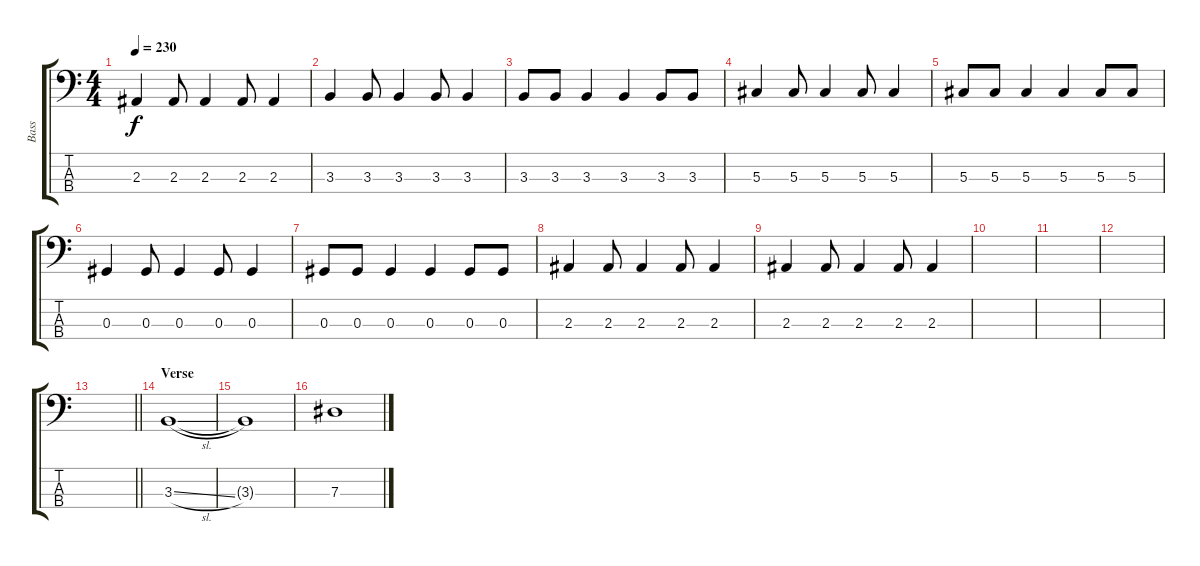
\track ("Bass" "Bass") {instrument electricbasspick}
\staff {score tabs}
\tuning (Gb2 Db2 Ab1 Eb1) {hide}
\ts (4 4)
\tempo 230
\clef f4
\ks c
2.3.4{dy f} 2.3.8 2.3.4 2.3.8 2.3.4 |
3.3.4 3.3.8 3.3.4 3.3.8 3.3.4 |
3.3.8 3.3.8 3.3.4 3.3.4 3.3.8 3.3.8 |
5.3.4 5.3.8 5.3.4 5.3.8 5.3.4 |
5.3.8 5.3.8 5.3.4 5.3.4 5.3.8 5.3.8 |
0.3.4 0.3.8 0.3.4 0.3.8 0.3.4 |
0.3.8 0.3.8 0.3.4 0.3.4 0.3.8 0.3.8 |
2.3.4 2.3.8 2.3.4 2.3.8 2.3.4 |
2.3.4 2.3.8 2.3.4 2.3.8 2.3.4 |
|
|
|
\barLineRight lightlight
|
\section ("" "Verse")
3.3{sl}.1 |
3.3{t}.1 |
7.3.1
